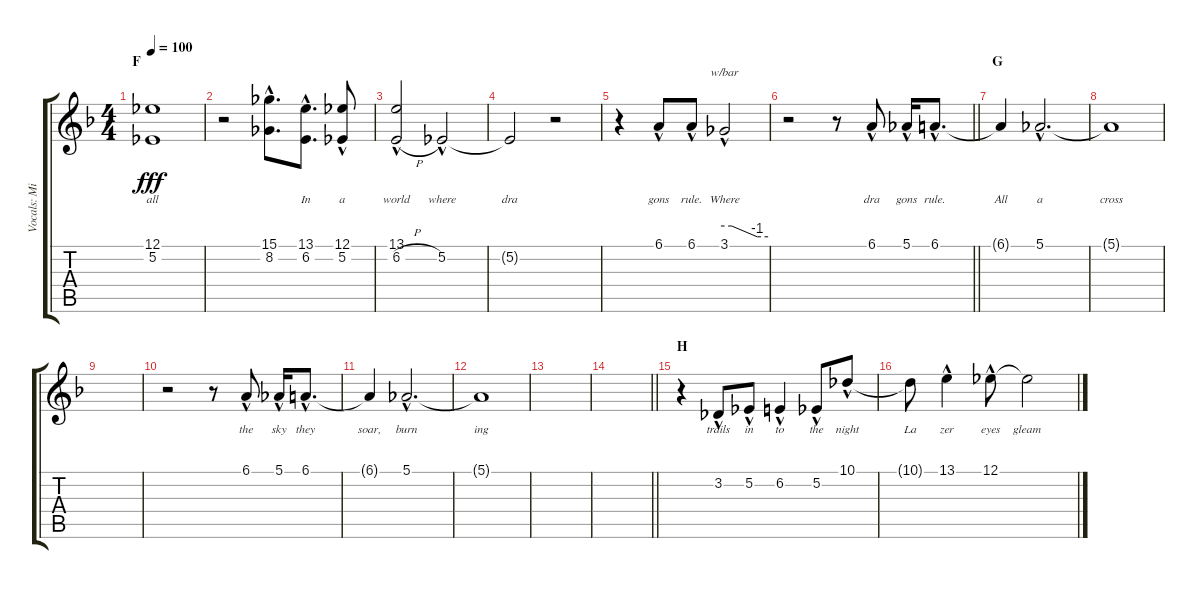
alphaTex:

\track ("Vocals: Midnight" "Vocals: Mi") {instrument lead2sawtooth}
\staff {score tabs}
\tuning (Eb4 Bb3 Gb3 Db3 Ab2 Eb2) {hide}
\ts (4 4)
\section ("" "F")
\tempo 100
\clef g2
\ks f
(12.1{t} 5.2{t}).1{lyrics (0 "all") lyrics (1 "") lyrics (2 "") lyrics (3 "") lyrics (4 "") dy fff} |
r.2 (15.1{hac} 8.2{hac}).8{d lyrics (0 "") lyrics (1 "") lyrics (2 "") lyrics (3 "") lyrics (4 "")} (13.1{hac} 6.2{hac}).8{d lyrics (0 "In") lyrics (1 "") lyrics (2 "") lyrics (3 "") lyrics (4 "")} (12.1{hac} 5.2{hac}).8{lyrics (0 "a") lyrics (1 "") lyrics (2 "") lyrics (3 "") lyrics (4 "")} |
(13.1{hac} 6.2{h hac}).2{lyrics (0 "world") lyrics (1 "") lyrics (2 "") lyrics (3 "") lyrics (4 "")} 5.2{hac}.2{lyrics (0 "where") lyrics (1 "") lyrics (2 "") lyrics (3 "") lyrics (4 "")} |
5.2{t}.2{lyrics (0 "dra") lyrics (1 "") lyrics (2 "") lyrics (3 "") lyrics (4 "")} r.2 |
r.4 6.1{hac}.8{lyrics (0 "gons") lyrics (1 "") lyrics (2 "") lyrics (3 "") lyrics (4 "")} 6.1{hac}.8{lyrics (0 "rule.") lyrics (1 "") lyrics (2 "") lyrics (3 "") lyrics (4 "")} 3.1{hac}.2{tbe (custom default 0 0 10 0 45 -4 60 -4) lyrics (0 "Where") lyrics (1 "") lyrics (2 "") lyrics (3 "") lyrics (4 "")} |
\barLineRight lightlight
r.2 r.8 6.1{hac}.8{lyrics (0 "dra") lyrics (1 "") lyrics (2 "") lyrics (3 "") lyrics (4 "")} 5.1{hac}.16{lyrics (0 "gons") lyrics (1 "") lyrics (2 "") lyrics (3 "") lyrics (4 "")} 6.1{hac}.8{d lyrics (0 "rule.") lyrics (1 "") lyrics (2 "") lyrics (3 "") lyrics (4 "")} |
\section ("" "G")
6.1{t}.4{lyrics (0 "All") lyrics (1 "") lyrics (2 "") lyrics (3 "") lyrics (4 "")} 5.1{hac}.2{d lyrics (0 "a") lyrics (1 "") lyrics (2 "") lyrics (3 "") lyrics (4 "")} |
5.1{t}.1{lyrics (0 "cross") lyrics (1 "") lyrics (2 "") lyrics (3 "") lyrics (4 "")} |
|
r.2 r.8 6.1{hac}.8{lyrics (0 "the") lyrics (1 "") lyrics (2 "") lyrics (3 "") lyrics (4 "")} 5.1{hac}.16{lyrics (0 "sky") lyrics (1 "") lyrics (2 "") lyrics (3 "") lyrics (4 "")} 6.1{hac}.8{d lyrics (0 "they") lyrics (1 "") lyrics (2 "") lyrics (3 "") lyrics (4 "")} |
6.1{t}.4{lyrics (0 "soar,") lyrics (1 "") lyrics (2 "") lyrics (3 "") lyrics (4 "")} 5.1{hac}.2{d lyrics (0 "burn") lyrics (1 "") lyrics (2 "") lyrics (3 "") lyrics (4 "")} |
5.1{t}.1{lyrics (0 "ing") lyrics (1 "") lyrics (2 "") lyrics (3 "") lyrics (4 "")} |
|
\barLineRight lightlight
|
\section ("" "H")
r.4 3.2{hac}.8{lyrics (0 "trails") lyrics (1 "") lyrics (2 "") lyrics (3 "") lyrics (4 "")} 5.2{hac}.8{lyrics (0 "in") lyrics (1 "") lyrics (2 "") lyrics (3 "") lyrics (4 "")} 6.2{hac}.4{lyrics (0 "to") lyrics (1 "") lyrics (2 "") lyrics (3 "") lyrics (4 "")} 5.2{hac}.8{lyrics (0 "the") lyrics (1 "") lyrics (2 "") lyrics (3 "") lyrics (4 "")} 10.1{hac}.8{lyrics (0 "night") lyrics (1 "") lyrics (2 "") lyrics (3 "") lyrics (4 "")} |
10.1{t}.8{lyrics (0 "La") lyrics (1 "") lyrics (2 "") lyrics (3 "") lyrics (4 "")} 13.1{hac}.4{lyrics (0 "zer") lyrics (1 "") lyrics (2 "") lyrics (3 "") lyrics (4 "")} 12.1{hac}.8{lyrics (0 "eyes") lyrics (1 "") lyrics (2 "") lyrics (3 "") lyrics (4 "")} 12.1{t}.2{lyrics (0 "gleam") lyrics (1 "") lyrics (2 "") lyrics (3 "") lyrics (4 "")}
